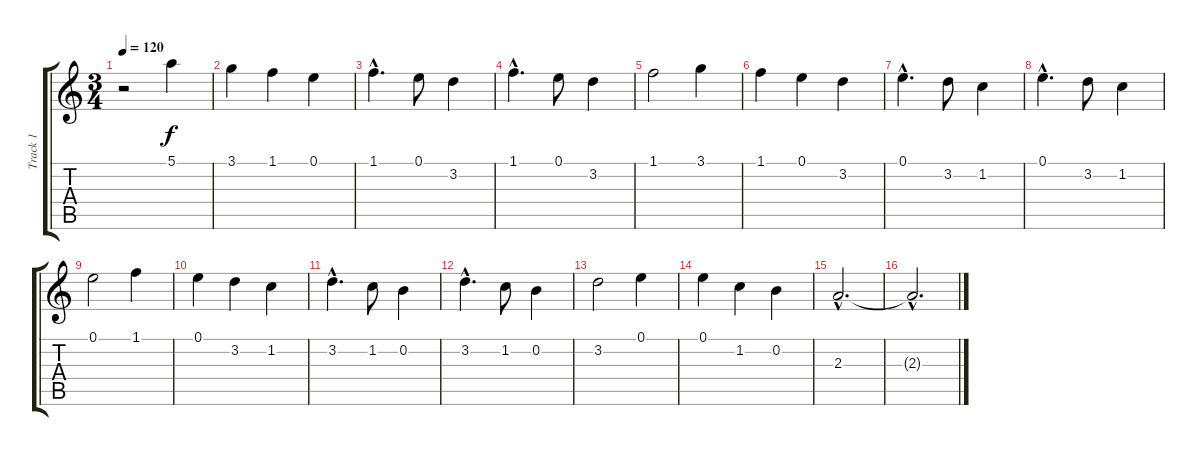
\track ("Track 1" "Track 1") {instrument acousticguitarnylon}
\staff {score tabs}
\tuning (E4 B3 G3 D3 A2 E2) {hide}
\ts (3 4)
\tempo 120
\clef g2
\ks c
r.2{dy f} 5.1.4 |
3.1.4 1.1.4 0.1.4 |
1.1{hac}.4{d} 0.1.8 3.2.4 |
1.1{hac}.4{d} 0.1.8 3.2.4 |
1.1.2 3.1.4 |
1.1.4 0.1.4 3.2.4 |
0.1{hac}.4{d} 3.2.8 1.2.4 |
0.1{hac}.4{d} 3.2.8 1.2.4 |
0.1.2 1.1.4 |
0.1.4 3.2.4 1.2.4 |
3.2{hac}.4{d} 1.2.8 0.2.4 |
3.2{hac}.4{d} 1.2.8 0.2.4 |
3.2.2 0.1.4 |
0.1.4 1.2.4 0.2.4 |
2.3{hac}.2{d} |
2.3{hac t}.2{d}
